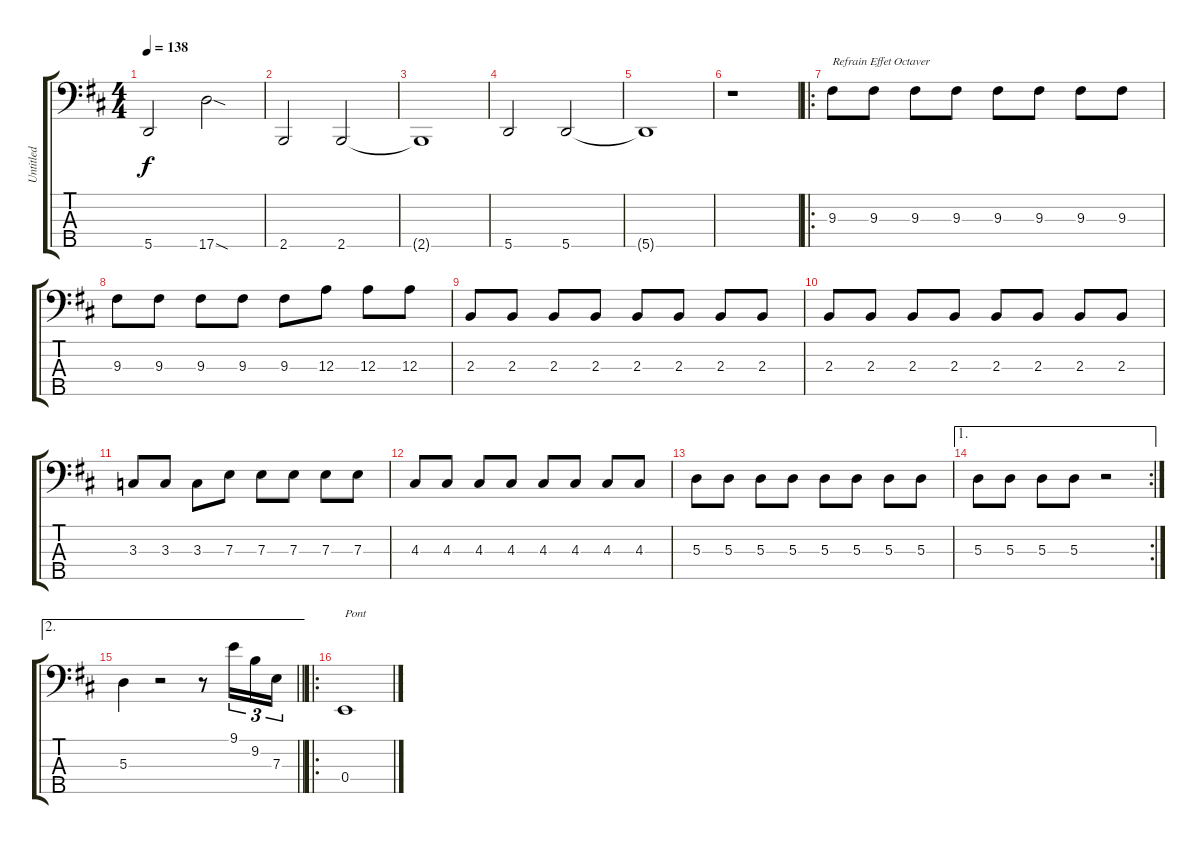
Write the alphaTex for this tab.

\track ("Untitled" "Untitled") {instrument electricbassfinger}
\staff {score tabs}
\tuning (G2 D2 A1 E1 A0) {hide}
\ts (4 4)
\tempo 138
\clef f4
\ks d
5.5{t}.2{dy f} 17.5{sod}.2 |
2.5.2 2.5.2 |
2.5{t}.1 |
5.5.2 5.5.2 |
5.5{t}.1 |
r.1 |
\ro
9.3.8{txt "Refrain Effet Octaver"} 9.3.8 9.3.8 9.3.8 9.3.8 9.3.8 9.3.8 9.3.8 |
9.3.8 9.3.8 9.3.8 9.3.8 9.3.8 12.3.8 12.3.8 12.3.8 |
2.3.8 2.3.8 2.3.8 2.3.8 2.3.8 2.3.8 2.3.8 2.3.8 |
2.3.8 2.3.8 2.3.8 2.3.8 2.3.8 2.3.8 2.3.8 2.3.8 |
3.3.8 3.3.8 3.3.8 7.3.8 7.3.8 7.3.8 7.3.8 7.3.8 |
4.3.8 4.3.8 4.3.8 4.3.8 4.3.8 4.3.8 4.3.8 4.3.8 |
5.3.8 5.3.8 5.3.8 5.3.8 5.3.8 5.3.8 5.3.8 5.3.8 |
\ae 1
\rc 2
5.3.8 5.3.8 5.3.8 5.3.8 r.2 |
\ae 2
\barLineRight lightlight
5.3.4 r.2 r.8 9.1.16{tu (3 2)} 9.2.16{tu (3 2)} 7.3.16{tu (3 2)} |
\ro
0.4.1{txt "Pont"}
